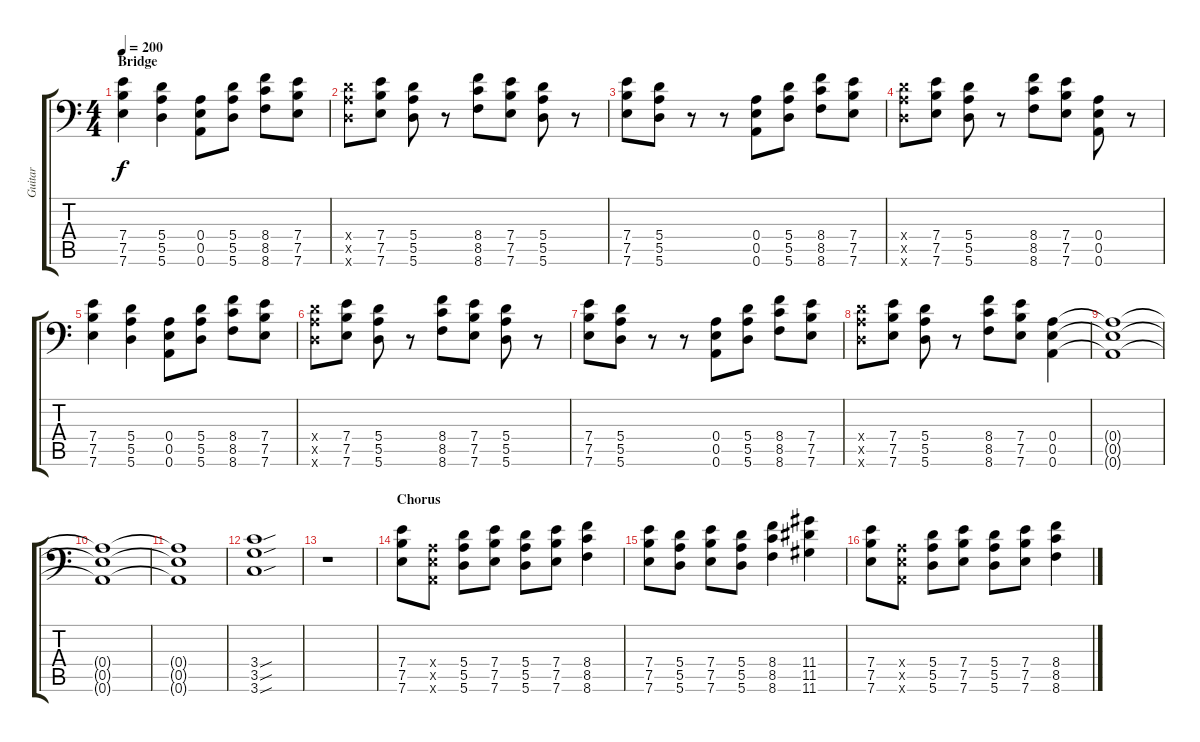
\track ("Guitar" "Guitar") {instrument distortionguitar}
\staff {score tabs}
\tuning (D4 A3 F3 A2 E2 A1) {hide}
\ts (4 4)
\section ("" "Bridge")
\tempo 200
\clef f4
\ks c
(7.4 7.5 7.6).4{dy f} (5.4 5.5 5.6).4 (0.4 0.5 0.6).8 (5.4 5.5 5.6).8 (8.4 8.5 8.6).8 (7.4 7.5 7.6).8 |
(5.4{x} 5.5{x} 5.6{x}).8 (7.4 7.5 7.6).8 (5.4 5.5 5.6).8 r.8 (8.4 8.5 8.6).8 (7.4 7.5 7.6).8 (5.4 5.5 5.6).8 r.8 |
(7.4 7.5 7.6).8 (5.4 5.5 5.6).8 r.8 r.8 (0.4 0.5 0.6).8 (5.4 5.5 5.6).8 (8.4 8.5 8.6).8 (7.4 7.5 7.6).8 |
(5.4{x} 5.5{x} 5.6{x}).8 (7.4 7.5 7.6).8 (5.4 5.5 5.6).8 r.8 (8.4 8.5 8.6).8 (7.4 7.5 7.6).8 (0.4 0.5 0.6).8 r.8 |
(7.4 7.5 7.6).4 (5.4 5.5 5.6).4 (0.4 0.5 0.6).8 (5.4 5.5 5.6).8 (8.4 8.5 8.6).8 (7.4 7.5 7.6).8 |
(5.4{x} 5.5{x} 5.6{x}).8 (7.4 7.5 7.6).8 (5.4 5.5 5.6).8 r.8 (8.4 8.5 8.6).8 (7.4 7.5 7.6).8 (5.4 5.5 5.6).8 r.8 |
(7.4 7.5 7.6).8 (5.4 5.5 5.6).8 r.8 r.8 (0.4 0.5 0.6).8 (5.4 5.5 5.6).8 (8.4 8.5 8.6).8 (7.4 7.5 7.6).8 |
(5.4{x} 5.5{x} 5.6{x}).8 (7.4 7.5 7.6).8 (5.4 5.5 5.6).8 r.8 (8.4 8.5 8.6).8 (7.4 7.5 7.6).8 (0.4 0.5 0.6).4 |
(0.4{t} 0.5{t} 0.6{t}).1 |
(0.4{t} 0.5{t} 0.6{t}).1 |
(0.4{t} 0.5{t} 0.6{t}).1 |
(3.4{sou} 3.5{sou} 3.6{sou}).1 |
r.1 |
\section ("" "Chorus")
(7.4 7.5 7.6).8 (0.4{x} 0.5{x} 0.6{x}).8 (5.4 5.5 5.6).8 (7.4 7.5 7.6).8 (5.4 5.5 5.6).8 (7.4 7.5 7.6).8 (8.4 8.5 8.6).4 |
(7.4 7.5 7.6).8 (5.4 5.5 5.6).8 (7.4 7.5 7.6).8 (5.4 5.5 5.6).8 (8.4 8.5 8.6).4 (11.4 11.5 11.6).4 |
(7.4 7.5 7.6).8 (0.4{x} 0.5{x} 0.6{x}).8 (5.4 5.5 5.6).8 (7.4 7.5 7.6).8 (5.4 5.5 5.6).8 (7.4 7.5 7.6).8 (8.4 8.5 8.6).4
